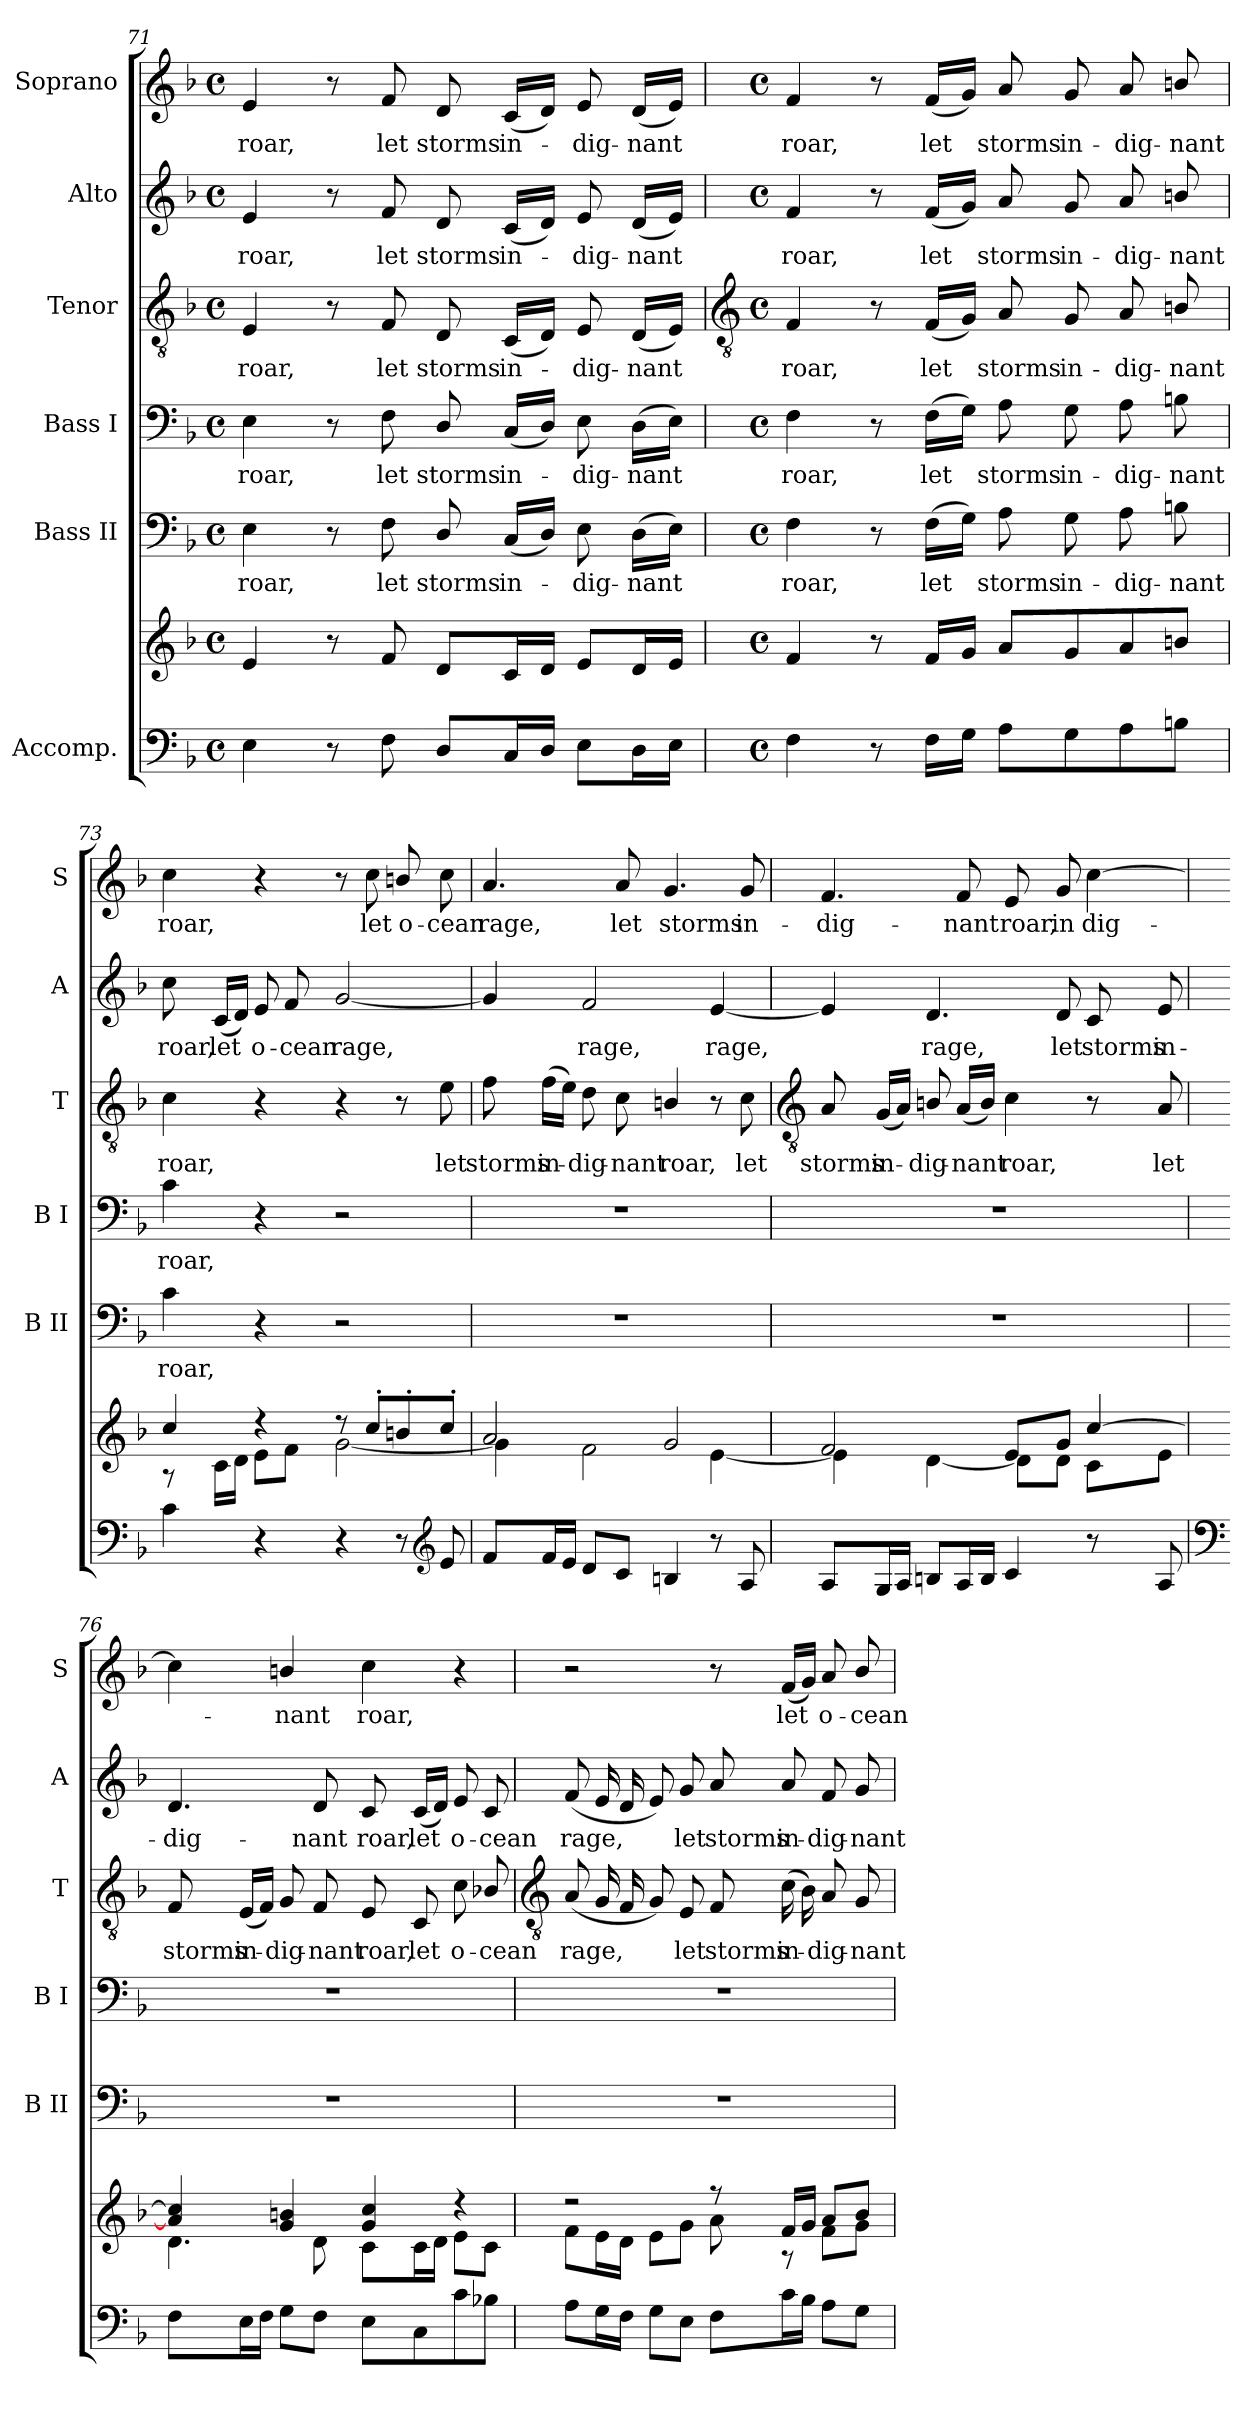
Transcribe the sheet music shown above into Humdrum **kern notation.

**kern	**kern	**kern	**text	**kern	**text	**kern	**text	**kern	**text	**kern	**text
*part6	*part6	*part5	*part5	*part4	*part4	*part3	*part3	*part2	*part2	*part1	*part1
*staff7	*staff6	*staff5	*staff5	*staff4	*staff4	*staff3	*staff3	*staff2	*staff2	*staff1	*staff1
*I"Accomp.	*	*I"Bass II	*	*I"Bass I	*	*I"Tenor	*	*I"Alto	*	*I"Soprano	*
*	*	*I'B II	*	*I'B I	*	*I'T	*	*I'A	*	*I'S	*
*clefF4	*clefG2	*clefF4	*	*clefF4	*	*clefGv2	*	*clefG2	*	*clefG2	*
*k[b-]	*k[b-]	*k[b-]	*	*k[b-]	*	*k[b-]	*	*k[b-]	*	*k[b-]	*
*F:	*F:	*F:	*	*F:	*	*F:	*	*F:	*	*F:	*
*M4/4	*M4/4	*M4/4	*	*M4/4	*	*M4/4	*	*M4/4	*	*M4/4	*
*met(c)	*met(c)	*met(c)	*	*met(c)	*	*met(c)	*	*met(c)	*	*met(c)	*
=71	=71	=71	=71	=71	=71	=71	=71	=71	=71	=71	=71
!	!	!	!LO:LY:b	!	!LO:LY:b	!	!LO:LY:b	!	!LO:LY:b	!	!LO:LY:b
4E	4e	4E	roar,	4E	roar,	4E	roar,	4e	roar,	4e	roar,
8r	8r	8r	.	8r	.	8r	.	8r	.	8r	.
!	!	!	!LO:LY:b	!	!LO:LY:b	!	!LO:LY:b	!	!LO:LY:b	!	!LO:LY:b
8F	8f	8F	let	8F	let	8F	let	8f	let	8f	let
!	!	!	!LO:LY:b	!	!LO:LY:b	!	!LO:LY:b	!	!LO:LY:b	!	!LO:LY:b
8DL	8dL	8D/	storms	8D/	storms	8D	storms	8d	storms	8d	storms
!	!	!	!LO:LY:b	!	!LO:LY:b	!	!LO:LY:b	!	!LO:LY:b	!	!LO:LY:b
16CL	16cL	(<16CLL	in-	(<16CLL	in-	(<16CLL	in-	(<16cLL	in-	(<16cLL	in-
16DJJ	16dJJ	16DJJ)	.	16DJJ)	.	16DJJ)	.	16dJJ)	.	16dJJ)	.
!	!	!	!LO:LY:b	!	!LO:LY:b	!	!LO:LY:b	!	!LO:LY:b	!	!LO:LY:b
8EL	8eL	8E	dig-	8E	dig-	8E	dig-	8e	dig-	8e	dig-
!	!	!	!LO:LY:b	!	!LO:LY:b	!	!LO:LY:b	!	!LO:LY:b	!	!LO:LY:b
16DL	16dL	(<16DLL	-nant	(<16DLL	-nant	(<16DLL	-nant	(<16dLL	-nant	(<16dLL	-nant
16EJJ	16eJJ	16EJJ)	.	16EJJ)	.	16EJJ)	.	16eJJ)	.	16eJJ)	.
!!LO:LB:g=z
=72	=72	=72	=72	=72	=72	=72	=72	=72	=72	=72	=72
*	*	*	*	*	*	*clefGv2	*	*	*	*	*
*M4/4	*M4/4	*M4/4	*	*M4/4	*	*M4/4	*	*M4/4	*	*M4/4	*
*met(c)	*met(c)	*met(c)	*	*met(c)	*	*met(c)	*	*met(c)	*	*met(c)	*
*	*^	*	*	*	*	*	*	*	*	*	*
!	!	!	!	!LO:LY:b	!	!LO:LY:b	!	!LO:LY:b	!	!LO:LY:b	!	!LO:LY:b
4F	4f/	2ryy	4F	roar,	4F	roar,	4F	roar,	4f	roar,	4f	roar,
8r	8r	.	8r	.	8r	.	8r	.	8r	.	8r	.
!	!	!	!	!LO:LY:b	!	!LO:LY:b	!	!LO:LY:b	!	!LO:LY:b	!	!LO:LY:b
16FLL	16f/LL	.	(>16FLL	let	(>16FLL	let	(<16FLL	let	(<16fLL	let	(<16fLL	let
16GJJ	16g/JJ	.	16GJJ)	.	16GJJ)	.	16GJJ)	.	16gJJ)	.	16gJJ)	.
!	!	!	!	!LO:LY:b	!	!LO:LY:b	!	!LO:LY:b	!	!LO:LY:b	!	!LO:LY:b
8AL	8a/L	2ryy	8A	storms	8A	storms	8A	storms	8a	storms	8a	storms
!	!	!	!	!LO:LY:b	!	!LO:LY:b	!	!LO:LY:b	!	!LO:LY:b	!	!LO:LY:b
8G	8g/	.	8G	in-	8G	in-	8G	in-	8g	in-	8g	in-
!	!	!	!	!LO:LY:b	!	!LO:LY:b	!	!LO:LY:b	!	!LO:LY:b	!	!LO:LY:b
8A	8a/	.	8A	-dig-	8A	-dig-	8A	-dig-	8a	-dig-	8a	-dig-
!	!	!	!	!LO:LY:b	!	!LO:LY:b	!	!LO:LY:b	!	!LO:LY:b	!	!LO:LY:b
8BnJ	8bn/J	.	8Bn	-nant	8Bn	-nant	8Bn/	-nant	8bn/	-nant	8bn/	-nant
=73	=73	=73	=73	=73	=73	=73	=73	=73	=73	=73	=73	=73
!	!	!	!	!LO:LY:b	!	!LO:LY:b	!	!LO:LY:b	!	!LO:LY:b	!	!LO:LY:b
4c	4cc/	8r	4c	roar,	4c	roar,	4c	roar,	8cc	roar,	4cc	roar,
!	!	!	!	!	!	!	!	!	!	!LO:LY:b	!	!
.	.	16c\LL	.	.	.	.	.	.	(<16cLL	let	.	.
.	.	16d\JJ	.	.	.	.	.	.	16dJJ)	.	.	.
!	!	!	!	!	!	!	!	!	!	!LO:LY:b	!	!
4r	4r	8e\L	4r	.	4r	.	4r	.	8e	o-	4r	.
!	!	!	!	!	!	!	!	!	!	!LO:LY:b	!	!
.	.	8f\J	.	.	.	.	.	.	8f	-cean	.	.
!	!	!	!	!	!	!	!	!	!	!LO:LY:b	!	!
4r	8r	[2g\	2r	.	2r	.	4r	.	[2g	rage,	8r	.
!	!	!	!	!	!	!	!	!	!	!	!	!LO:LY:b
.	8cc'/L	.	.	.	.	.	.	.	.	.	8cc	let
!	!	!	!	!	!	!	!	!	!	!	!	!LO:LY:b
8r	8bn'/	.	.	.	.	.	8r	.	.	.	8bn/	o-
*clefG2	*	*	*	*	*	*	*	*	*	*	*	*
!	!	!	!	!	!	!	!	!LO:LY:b	!	!	!	!LO:LY:b
8e	8cc'/J	.	.	.	.	.	8e	let	.	.	8cc	-cean
=74	=74	=74	=74	=74	=74	=74	=74	=74	=74	=74	=74	=74
!	!	!	!	!	!	!	!	!LO:LY:b	!	!	!	!LO:LY:b
8fL	2a/	4g\]	1r	.	1r	.	8f	storms	4g]	.	4.a	rage,
!	!	!	!	!	!	!	!	!LO:LY:b	!	!	!	!
16fL	.	.	.	.	.	.	(>16fLL	in-	.	.	.	.
16eJJ	.	.	.	.	.	.	16eJJ)	.	.	.	.	.
!	!	!	!	!	!	!	!	!LO:LY:b	!	!LO:LY:b	!	!
8dL	.	2f\	.	.	.	.	8d	dig-	2f	rage,	.	.
!	!	!	!	!	!	!	!	!LO:LY:b	!	!	!	!LO:LY:b
8cJ	.	.	.	.	.	.	8c	-nant	.	.	8a	let
!	!	!	!	!	!	!	!	!LO:LY:b	!	!	!	!LO:LY:b
4Bn	2g/	.	.	.	.	.	4Bn/	roar,	.	.	4.g	storms
!	!	!	!	!	!	!	!	!	!	!LO:LY:b	!	!
8r	.	[4e\	.	.	.	.	8r	.	[4e	rage,	.	.
!	!	!	!	!	!	!	!	!LO:LY:b	!	!	!	!LO:LY:b
8A	.	.	.	.	.	.	8c	let	.	.	8g	in-
!!LO:LB:g=z
=75	=75	=75	=75	=75	=75	=75	=75	=75	=75	=75	=75	=75
*	*	*	*	*	*	*	*clefGv2	*	*	*	*	*
!	!	!	!	!	!	!	!	!LO:LY:b	!	!	!	!LO:LY:b
8AL	2f/	4e\]	1r	.	1r	.	8A	storms	4e]	.	4.f	-dig-
!	!	!	!	!	!	!	!	!LO:LY:b	!	!	!	!
16GL	.	.	.	.	.	.	(<16GLL	in-	.	.	.	.
16AJJ	.	.	.	.	.	.	16AJJ)	.	.	.	.	.
!	!	!	!	!	!	!	!	!LO:LY:b	!	!LO:LY:b	!	!
8BnL	.	[4d\	.	.	.	.	8Bn/	dig-	4.d	rage,	.	.
!	!	!	!	!	!	!	!	!LO:LY:b	!	!	!	!LO:LY:b
16AL	.	.	.	.	.	.	(<16ALL	-nant	.	.	8f	-nant
16BJJ	.	.	.	.	.	.	16BJJ)	.	.	.	.	.
!	!	!	!	!	!	!	!	!LO:LY:b	!	!	!	!LO:LY:b
4c	8e/L	8d\L]	.	.	.	.	4c	roar,	.	.	8e	roar,
!	!	!	!	!	!	!	!	!	!	!LO:LY:b	!	!LO:LY:b
.	8g/J	8d\J	.	.	.	.	.	.	8d	let	8g	in
!	!	!	!	!	!	!	!	!	!	!LO:LY:b	!	!LO:LY:b
8r	[4cc/	8c\L	.	.	.	.	8r	.	8c	storms	[4cc	dig-
!	!	!	!	!	!	!	!	!LO:LY:b	!	!LO:LY:b	!	!
8A	.	8e\J	.	.	.	.	8A	let	8e	in-	.	.
=76	=76	=76	=76	=76	=76	=76	=76	=76	=76	=76	=76	=76
*clefF4	*	*	*	*	*	*	*	*	*	*	*	*
!	!	!	!	!	!	!	!	!LO:LY:b	!	!LO:LY:b	!	!
8FL	4a/] 4cc/]	4.d\	1r	.	1r	.	8F	storms	4.d	-dig-	4cc]	.
!	!	!	!	!	!	!	!	!LO:LY:b	!	!	!	!
16EL	.	.	.	.	.	.	(<16ELL	in-	.	.	.	.
16FJJ	.	.	.	.	.	.	16FJJ)	.	.	.	.	.
!	!	!	!	!	!	!	!	!LO:LY:b	!	!	!	!LO:LY:b
8GL	4g/ 4bn/	.	.	.	.	.	8G	dig-	.	.	4bn/	nant
!	!	!	!	!	!	!	!	!LO:LY:b	!	!LO:LY:b	!	!
8FJ	.	8d\	.	.	.	.	8F	-nant	8d	-nant	.	.
!	!	!	!	!	!	!	!	!LO:LY:b	!	!LO:LY:b	!	!LO:LY:b
8EL	4g/ 4cc/	8c\L	.	.	.	.	8E	roar,	8c	roar,	4cc	roar,
!	!	!	!	!	!	!	!	!LO:LY:b	!	!LO:LY:b	!	!
8C	.	16c\L	.	.	.	.	8C	let	(<16cLL	let	.	.
.	.	16d\JJ	.	.	.	.	.	.	16dJJ)	.	.	.
!	!	!	!	!	!	!	!	!LO:LY:b	!	!LO:LY:b	!	!
8c	4r	8e\L	.	.	.	.	8c	o-	8e	o-	4r	.
!	!	!	!	!	!	!	!	!LO:LY:b	!	!LO:LY:b	!	!
8B-XJ	.	8c\J	.	.	.	.	8B-X/	-cean	8c	-cean	.	.
!!LO:LB:g=z
=77	=77	=77	=77	=77	=77	=77	=77	=77	=77	=77	=77	=77
*	*	*	*	*	*	*	*clefGv2	*	*	*	*	*
!	!	!	!	!	!	!	!	!LO:LY:b	!	!LO:LY:b	!	!
8AL	2r	8f\L	1r	.	1r	.	(<8AL	rage,	(<8fL	rage,	2r	.
16GL	.	16e\L	.	.	.	.	16GL	.	16eL	.	.	.
16FJJ	.	16d\JJ	.	.	.	.	16F	.	16d	.	.	.
8GL	.	8e\L	.	.	.	.	8GJ)	.	8eJ)	.	.	.
!	!	!	!	!	!	!	!	!LO:LY:b	!	!LO:LY:b	!	!
8EJ	.	8g\J	.	.	.	.	8E	let	8g	let	.	.
!	!	!	!	!	!	!	!	!LO:LY:b	!	!LO:LY:b	!	!
8FL	8r	8a\	.	.	.	.	8F	storms	8a	storms	8r	.
!	!	!	!	!	!	!	!	!LO:LY:b	!	!LO:LY:b	!	!LO:LY:b
16cL	16f/LL	8r	.	.	.	.	(>16cLL	in-	8a	in-	(<16fLL	let
16B-JJ	16g/JJ	.	.	.	.	.	16B-JJ)	.	.	.	16gJJ)	.
!	!	!	!	!	!	!	!	!LO:LY:b	!	!LO:LY:b	!	!LO:LY:b
8AL	8a/L	8f\L	.	.	.	.	8A	dig-	8f	-dig-	8a	o-
!	!	!	!	!	!	!	!	!LO:LY:b	!	!LO:LY:b	!	!LO:LY:b
8GJ	8b-/J	8g\J	.	.	.	.	8G	-nant	8g	-nant	8b-/	-cean
*	*v	*v	*	*	*	*	*	*	*	*	*	*
=	=	=	=	=	=	=	=	=	=	=	=
*-	*-	*-	*-	*-	*-	*-	*-	*-	*-	*-	*-
